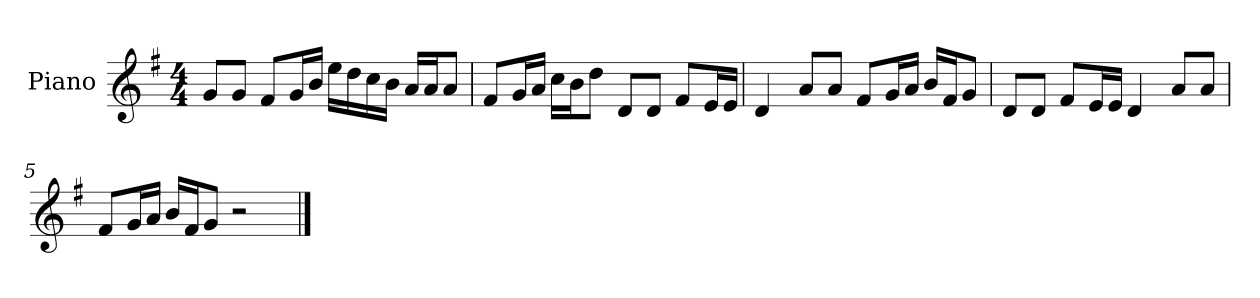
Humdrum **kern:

**kern
*part1
*staff1
*I"Piano
*I'P-no
*clefG2
*k[f#]
*M4/4
*MM90
=1
8g/L
8g/J
8f#/L
16g/L
16b/JJ
16ee\LL
16dd\
16cc\
16b\JJ
16a/LL
16a/J
8a/J
=2
8f#/L
16g/L
16a/JJ
16cc\LL
16b\J
8dd\J
8d/L
8d/J
8f#/L
16e/L
16e/JJ
=3
4d/
8a/L
8a/J
8f#/L
16g/L
16a/JJ
16b/LL
16f#/J
8g/J
=4
8d/L
8d/J
8f#/L
16e/L
16e/JJ
4d/
8a/L
8a/J
!!LO:LB:g=z
=5
8f#/L
16g/L
16a/JJ
16b/LL
16f#/J
8g/J
2r
==
*-
